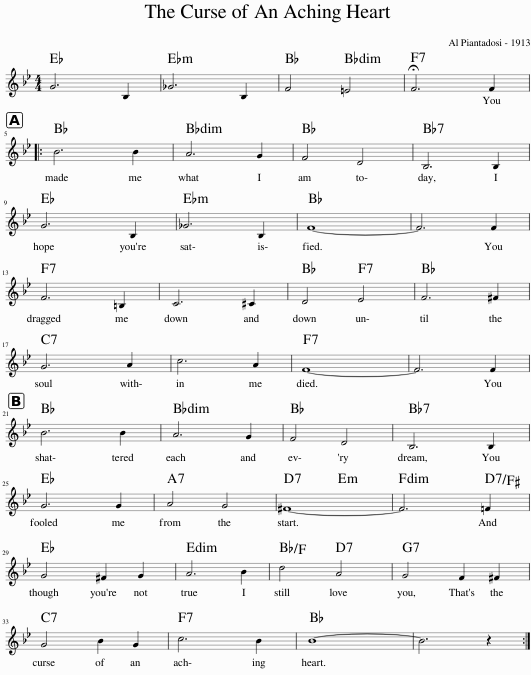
X:1
L:1/8
M:4/4
I:linebreak $
K:Bb
V:1 treble
V:1
 G6 B,2 | _G6 B,2 | F4 =E4 | !fermata!F6 F2 |:$ B6 B2 | %5
 A6 G2 | F4 D4 | B,6 B,2 |$ G6 B,2 | _G6 B,2 | %10
 F8- | F6 F2 |$ F6 =B,2 | C6 ^C2 | D4 E4 | %15
 F6 ^F2 |$ G6 A2 | c6 A2 | F8- | F6 F2 |$ %20
 B6 B2 | A6 G2 | F4 D4 | B,6 B,2 |$ G6 G2 | %25
 A4 G4 | ^F8- | F6 =F2 |$ G4 ^F2 G2 | A6 B2 | %30
 d4 A4 | G4 F2 ^F2 |$ G4 B2 G2 | c6 B2 | B8- | %35
 B6 z2 :| %36
